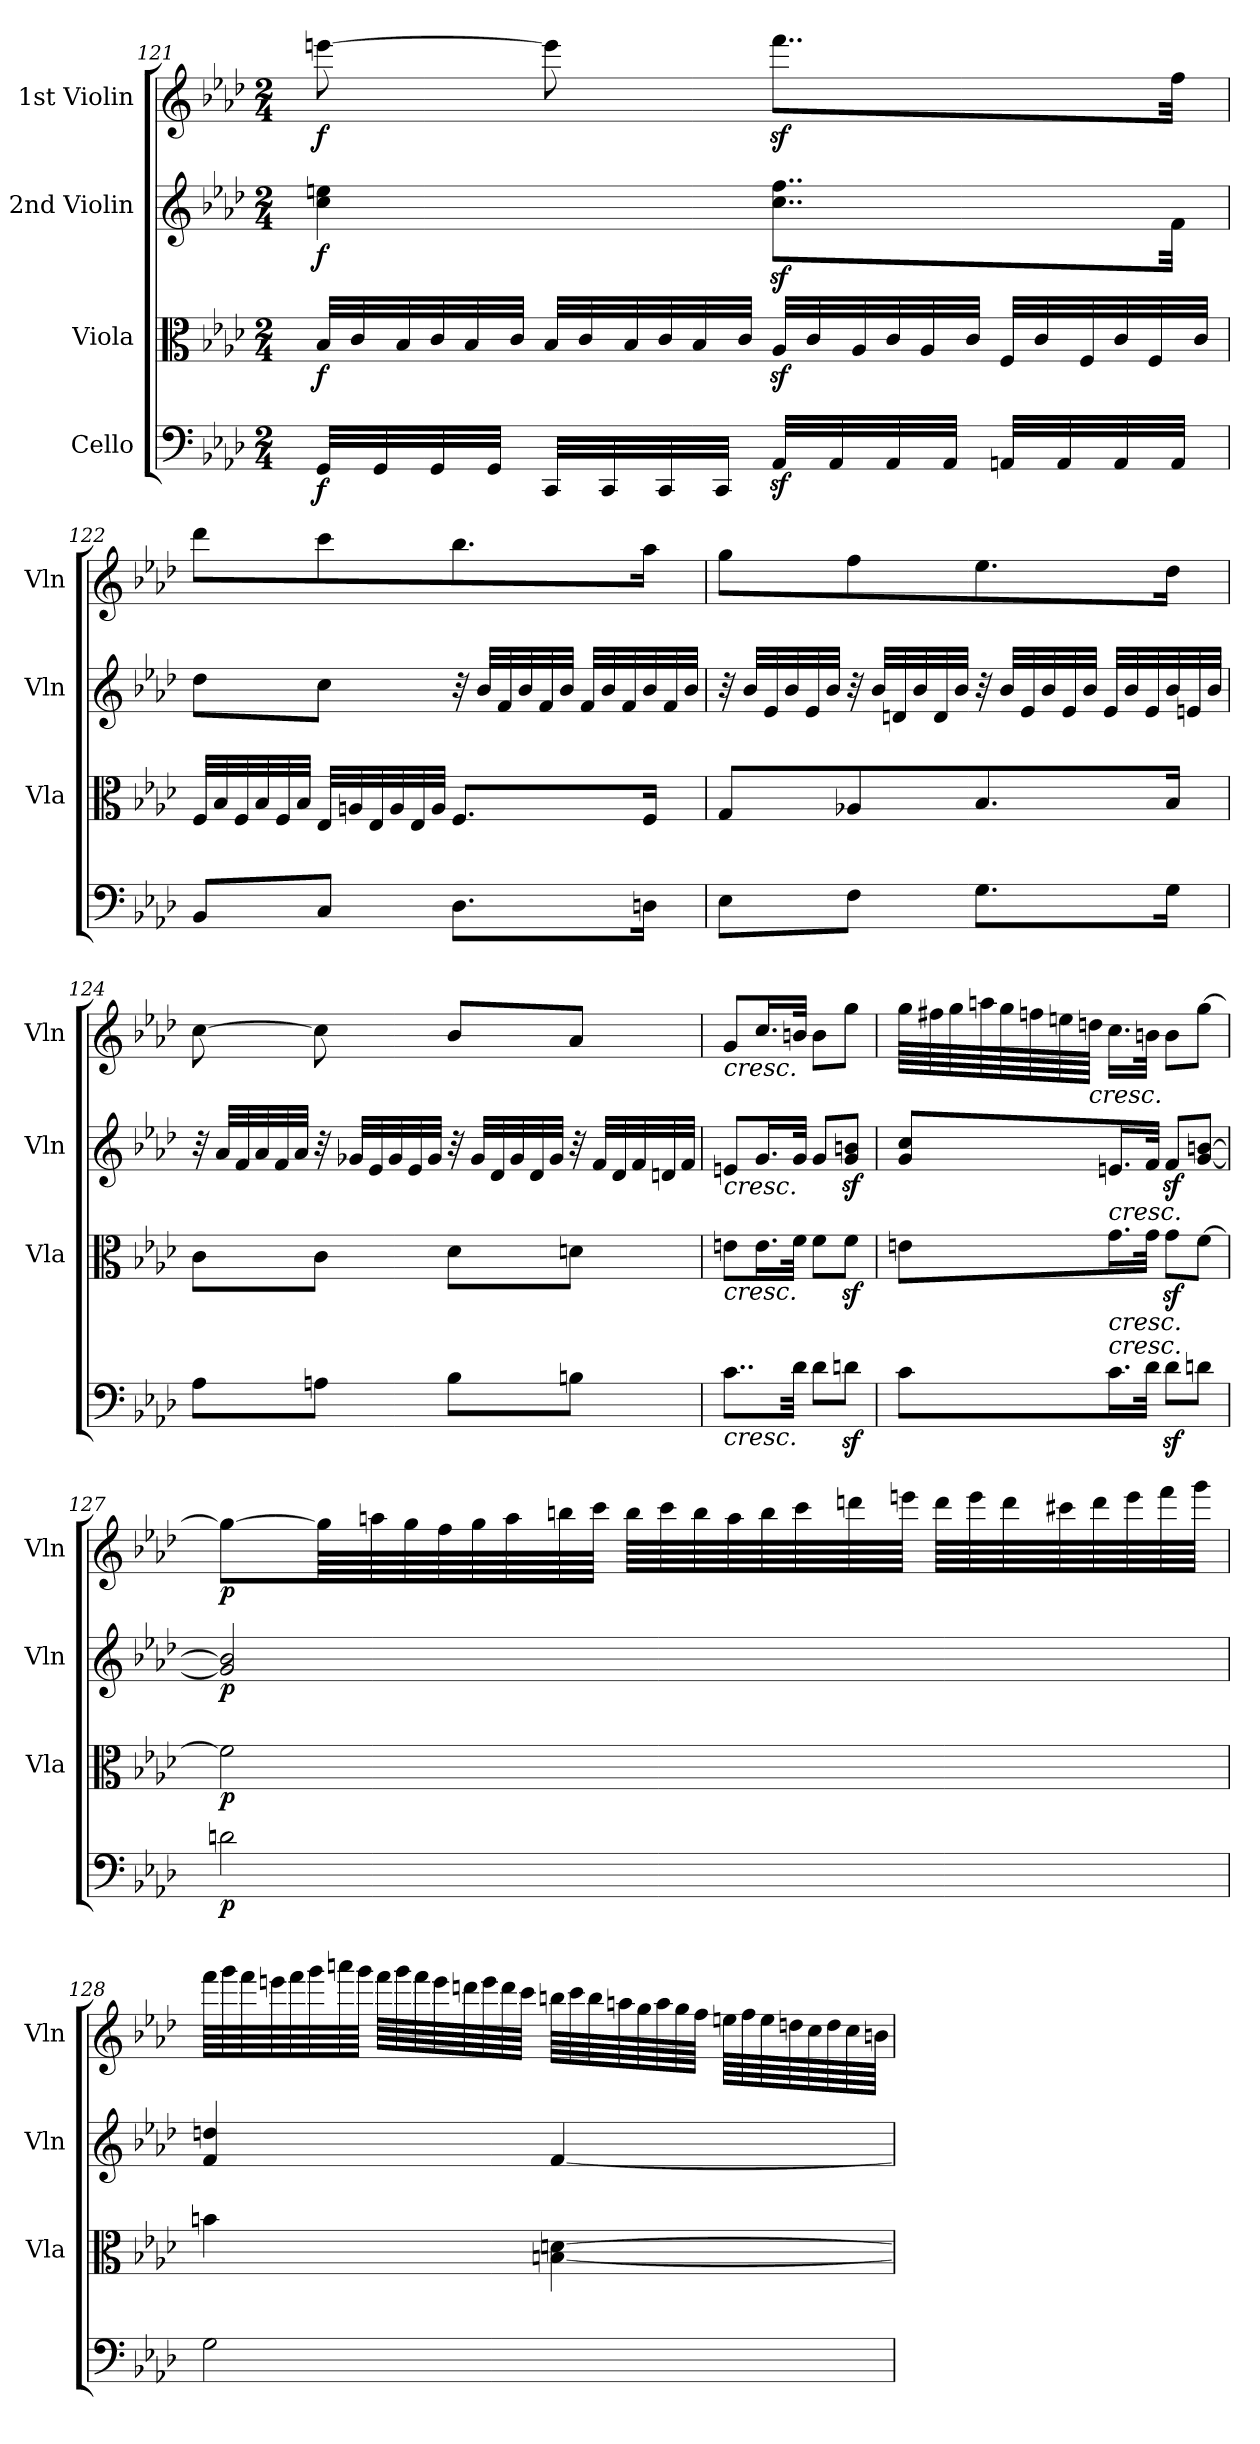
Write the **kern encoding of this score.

**kern	**dynam	**kern	**dynam	**kern	**dynam	**kern	**dynam
*part4	*part4	*part3	*part3	*part2	*part2	*part1	*part1
*staff4	*staff4	*staff3	*staff3	*staff2	*staff2	*staff1	*staff1
*I"Cello	*	*I"Viola	*	*I"2nd Violin	*	*I"1st Violin	*
*	*	*I'Vla	*	*I'Vln	*	*I'Vln	*
!!LO:LB:g=z
*clefF4	*	*clefC3	*	*clefG2	*	*clefG2	*
*k[b-e-a-d-]	*	*k[b-e-a-d-]	*	*k[b-e-a-d-]	*	*k[b-e-a-d-]	*
*f:	*	*f:	*	*f:	*	*f:	*
*M2/4	*	*M2/4	*	*M2/4	*	*M2/4	*
*	*	*Xtuplet	*	*	*	*	*
=121	=121	=121	=121	=121	=121	=121	=121
!	!LO:DY:b	!	!LO:DY:b	!	!LO:DY:b	!	!LO:DY:b
32GG/LLL	f	48B-/LLL	f	4cc\ 4een\	f	[8eeen\	f
.	.	48c/	.	.	.	.	.
32GG/	.	.	.	.	.	.	.
.	.	48B-/	.	.	.	.	.
32GG/	.	48c/	.	.	.	.	.
.	.	48B-/	.	.	.	.	.
32GG/JJJ	.	.	.	.	.	.	.
.	.	48c/JJJ	.	.	.	.	.
32CC/LLL	.	48B-/LLL	.	.	.	8eee\]	.
.	.	48c/	.	.	.	.	.
32CC/	.	.	.	.	.	.	.
.	.	48B-/	.	.	.	.	.
32CC/	.	48c/	.	.	.	.	.
.	.	48B-/	.	.	.	.	.
32CC/JJJ	.	.	.	.	.	.	.
.	.	48c/JJJ	.	.	.	.	.
32AA-z</LLL	.	48A-z</LLL	.	8..cc\z< 8..ff\z<L	.	8..fffz<\L	.
.	.	48c/	.	.	.	.	.
32AA-/	.	.	.	.	.	.	.
.	.	48A-/	.	.	.	.	.
32AA-/	.	48c/	.	.	.	.	.
.	.	48A-/	.	.	.	.	.
32AA-/JJJ	.	.	.	.	.	.	.
.	.	48c/JJJ	.	.	.	.	.
32AAn/LLL	.	48F/LLL	.	.	.	.	.
.	.	48c/	.	.	.	.	.
32AA/	.	.	.	.	.	.	.
.	.	48F/	.	.	.	.	.
32AA/	.	48c/	.	.	.	.	.
.	.	48F/	.	.	.	.	.
32AA/JJJ	.	.	.	32f\Jkk	.	32ff\Jkk	.
.	.	48c/JJJ	.	.	.	.	.
!!LO:PB:g=z
=122	=122	=122	=122	=122	=122	=122	=122
8BB-/L	.	48F/LLL	.	8dd-\L	.	8ddd-\L	.
.	.	48B-/	.	.	.	.	.
.	.	48F/	.	.	.	.	.
.	.	48B-/	.	.	.	.	.
.	.	48F/	.	.	.	.	.
.	.	48B-/JJJ	.	.	.	.	.
8C/J	.	48E-/LLL	.	8cc\J	.	8ccc\	.
.	.	48An/	.	.	.	.	.
.	.	48E-/	.	.	.	.	.
.	.	48A/	.	.	.	.	.
.	.	48E-/	.	.	.	.	.
.	.	48A/JJJ	.	.	.	.	.
*	*	*	*	*Xtuplet	*	*	*
8.D-\L	.	8.F/L	.	48r	.	8.bb-\	.
.	.	.	.	48b-/LLL	.	.	.
.	.	.	.	48f/	.	.	.
.	.	.	.	48b-/	.	.	.
.	.	.	.	48f/	.	.	.
.	.	.	.	48b-/JJJ	.	.	.
.	.	.	.	48f/LLL	.	.	.
.	.	.	.	48b-/	.	.	.
.	.	.	.	48f/	.	.	.
16Dn\Jk	.	16F/Jk	.	48b-/	.	16aa-\Jk	.
.	.	.	.	48f/	.	.	.
.	.	.	.	48b-/JJJ	.	.	.
=123	=123	=123	=123	=123	=123	=123	=123
8E-\L	.	8G/L	.	48r	.	8gg\L	.
.	.	.	.	48b-/LLL	.	.	.
.	.	.	.	48e-/	.	.	.
.	.	.	.	48b-/	.	.	.
.	.	.	.	48e-/	.	.	.
.	.	.	.	48b-/JJJ	.	.	.
8F\J	.	8A-X/	.	48r	.	8ff\	.
.	.	.	.	48b-/LLL	.	.	.
.	.	.	.	48dn/	.	.	.
.	.	.	.	48b-/	.	.	.
.	.	.	.	48d/	.	.	.
.	.	.	.	48b-/JJJ	.	.	.
8.G\L	.	8.B-/	.	48r	.	8.ee-\	.
.	.	.	.	48b-/LLL	.	.	.
.	.	.	.	48e-/	.	.	.
.	.	.	.	48b-/	.	.	.
.	.	.	.	48e-/	.	.	.
.	.	.	.	48b-/JJJ	.	.	.
.	.	.	.	48e-/LLL	.	.	.
.	.	.	.	48b-/	.	.	.
.	.	.	.	48e-/	.	.	.
16G\Jk	.	16B-/Jk	.	48b-/	.	16dd-\Jk	.
.	.	.	.	48en/	.	.	.
.	.	.	.	48b-/JJJ	.	.	.
!!LO:LB:g=z
=124	=124	=124	=124	=124	=124	=124	=124
8A-\L	.	8c\L	.	48r	.	[8cc\	.
.	.	.	.	48a-/LLL	.	.	.
.	.	.	.	48f/	.	.	.
.	.	.	.	48a-/	.	.	.
.	.	.	.	48f/	.	.	.
.	.	.	.	48a-/JJJ	.	.	.
8An\J	.	8c\J	.	48r	.	8cc\]	.
.	.	.	.	48g-X/LLL	.	.	.
.	.	.	.	48e-/	.	.	.
.	.	.	.	48g-/	.	.	.
.	.	.	.	48e-/	.	.	.
.	.	.	.	48g-/JJJ	.	.	.
8B-\L	.	8d-\L	.	48r	.	8b-/L	.
.	.	.	.	48g-/LLL	.	.	.
.	.	.	.	48d-/	.	.	.
.	.	.	.	48g-/	.	.	.
.	.	.	.	48d-/	.	.	.
.	.	.	.	48g-/JJJ	.	.	.
8Bn\J	.	8dn\J	.	48r	.	8a-/J	.
.	.	.	.	48f/LLL	.	.	.
.	.	.	.	48d-/	.	.	.
.	.	.	.	48f/	.	.	.
.	.	.	.	48dn/	.	.	.
.	.	.	.	48f/JJJ	.	.	.
!!LO:LB:g=z
=125	=125	=125	=125	=125	=125	=125	=125
!	!	!	!	!	!	!LO:TX:b:i:t=cresc.	!
!	!	!	!	!LO:TX:b:i:t=cresc.	!	!	!
!	!	!LO:TX:b:i:t=cresc.	!	!	!	!	!
!LO:TX:b:i:t=cresc.	!	!	!	!	!	!	!
8..c\L	.	8en\L	.	8en/L	.	8g/L	.
.	.	16.e\L	.	16.g/L	.	16.cc/L	.
32d-\Jkk	.	32f\JJk	.	32g/JJk	.	32bn/JJk	.
8d-\L	.	8f\L	.	8g/L	.	8b\L	.
8dnz<\J	.	8fz<\J	.	8g/z> 8bn/z>J	.	8gg\J	.
=126	=126	=126	=126	=126	=126	=126	=126
8c\L	.	8en\L	.	8g/ 8cc/L	.	64gg\LLLL	.
.	.	.	.	.	.	64ff#X\	.
.	.	.	.	.	.	64gg\	.
.	.	.	.	.	.	64aan\	.
.	.	.	.	.	.	64gg\	.
.	.	.	.	.	.	64ffn\	.
.	.	.	.	.	.	64een\	.
!	!	!	!	!	!	!LO:TX:b:i:t=cresc.	!
.	.	.	.	.	.	64ddn\JJJJ	.
!	!	!	!	!LO:TX:b:i:t=cresc.	!	!	!
!	!	!LO:TX:b:i:t=cresc.	!	!	!	!	!
!LO:TX:a:i:t=cresc.	!	!	!	!	!	!	!
16.c\L	.	16.g\L	.	16.en/L	.	16.cc\LL	.
32d-\JJk	.	32g\JJk	.	32f/JJk	.	32bn\JJk	.
8d-z<\L	.	8gz<\L	.	8fz>/L	.	8b\L	.
8dn\J	.	[8f\J	.	[8g/ [8bn/J	.	[8gg\J	.
!!LO:PB:g=z
=127	=127	=127	=127	=127	=127	=127	=127
!	!LO:DY:b	!	!LO:DY:b	!	!LO:DY:b	!	!LO:DY:b
2dn\	p	2f\]	p	2g/] 2b/]	p	8gg\L_	p
.	.	.	.	.	.	64gg\LLL]	.
.	.	.	.	.	.	64aan\	.
.	.	.	.	.	.	64gg\	.
.	.	.	.	.	.	64ff\	.
.	.	.	.	.	.	64gg\	.
.	.	.	.	.	.	64aa\	.
.	.	.	.	.	.	64bbn\	.
.	.	.	.	.	.	64ccc\JJJJ	.
.	.	.	.	.	.	64bb\LLLL	.
.	.	.	.	.	.	64ccc\	.
.	.	.	.	.	.	64bb\	.
.	.	.	.	.	.	64aa\	.
.	.	.	.	.	.	64bb\	.
.	.	.	.	.	.	64ccc\	.
.	.	.	.	.	.	64dddn\	.
.	.	.	.	.	.	64eeen\JJJJ	.
.	.	.	.	.	.	64ddd\LLLL	.
.	.	.	.	.	.	64eee\	.
.	.	.	.	.	.	64ddd\	.
.	.	.	.	.	.	64ccc#X\	.
.	.	.	.	.	.	64ddd\	.
.	.	.	.	.	.	64eee\	.
.	.	.	.	.	.	64fff\	.
.	.	.	.	.	.	64ggg\JJJJ	.
!!LO:LB:g=z
=128	=128	=128	=128	=128	=128	=128	=128
2G\	.	4bn\	.	4f/ 4ddn/	.	64fff\LLLL	.
.	.	.	.	.	.	64ggg\	.
.	.	.	.	.	.	64fff\	.
.	.	.	.	.	.	64eeen\	.
.	.	.	.	.	.	64fff\	.
.	.	.	.	.	.	64ggg\	.
.	.	.	.	.	.	64aaan\	.
.	.	.	.	.	.	64ggg\JJJJ	.
.	.	.	.	.	.	64fff\LLLL	.
.	.	.	.	.	.	64ggg\	.
.	.	.	.	.	.	64fff\	.
.	.	.	.	.	.	64eee\	.
.	.	.	.	.	.	64dddn\	.
.	.	.	.	.	.	64eee\	.
.	.	.	.	.	.	64ddd\	.
.	.	.	.	.	.	64ccc\JJJJ	.
.	.	[4Bn\ [4dn\	.	[4f/	.	64bbn\LLLL	.
.	.	.	.	.	.	64ccc\	.
.	.	.	.	.	.	64bb\	.
.	.	.	.	.	.	64aan\	.
.	.	.	.	.	.	64gg\	.
.	.	.	.	.	.	64aa\	.
.	.	.	.	.	.	64gg\	.
.	.	.	.	.	.	64ff\JJJJ	.
.	.	.	.	.	.	64een\LLLL	.
.	.	.	.	.	.	64ff\	.
.	.	.	.	.	.	64ee\	.
.	.	.	.	.	.	64ddn\	.
.	.	.	.	.	.	64cc\	.
.	.	.	.	.	.	64dd\	.
.	.	.	.	.	.	64cc\	.
.	.	.	.	.	.	64bn\JJJJ	.
=	=	=	=	=	=	=	=
*-	*-	*-	*-	*-	*-	*-	*-
